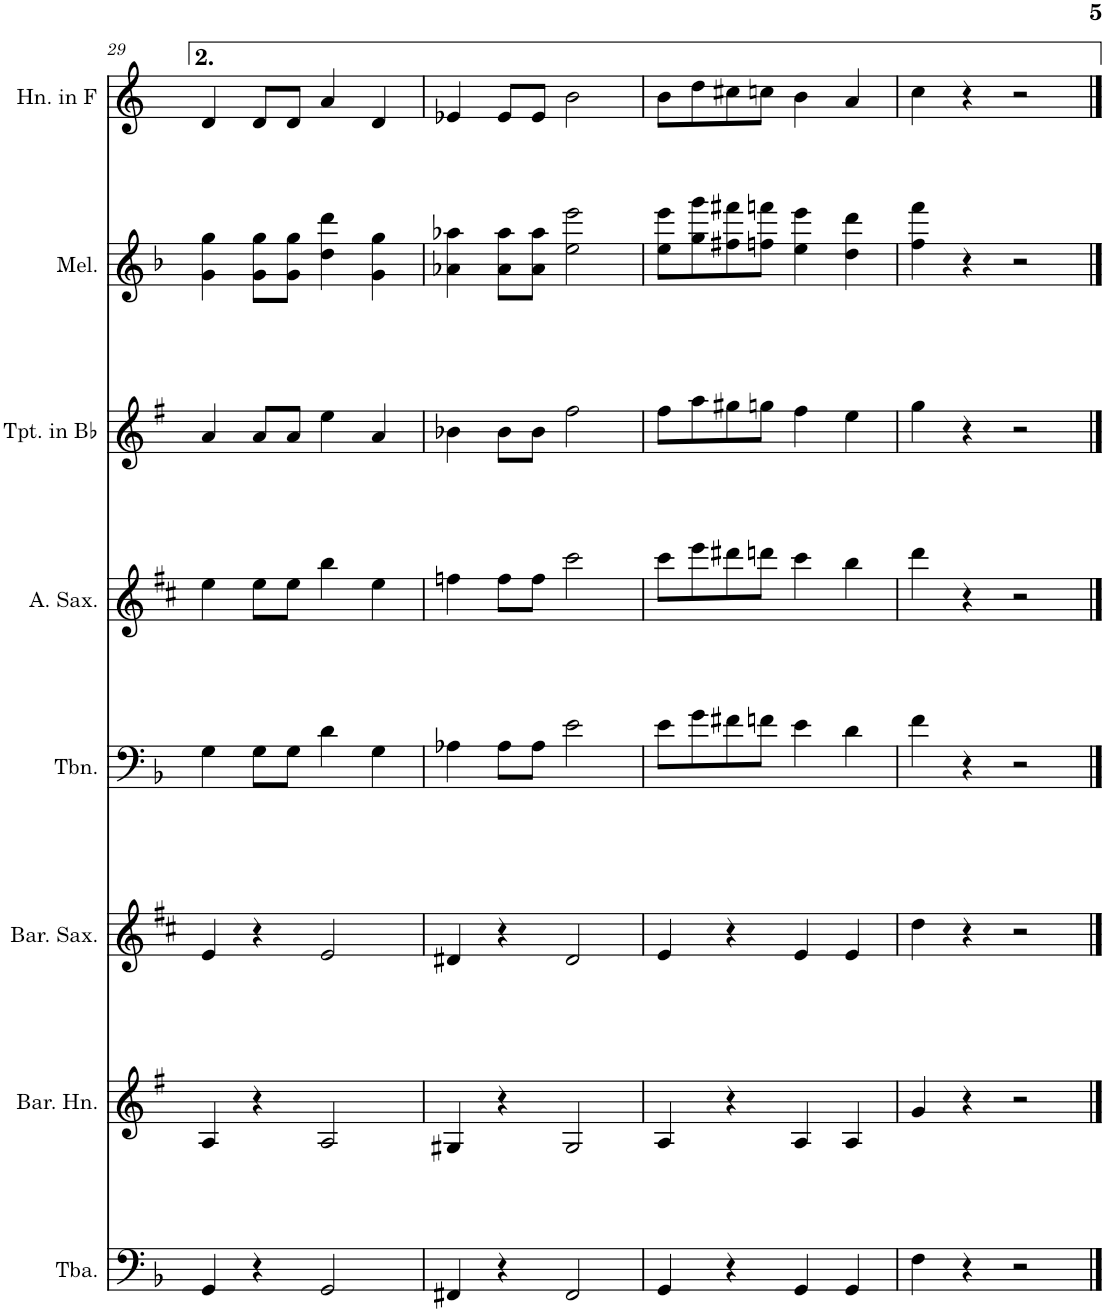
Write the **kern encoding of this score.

**kern	**kern	**kern	**kern	**kern	**kern	**kern	**kern
*part8	*part7	*part6	*part5	*part4	*part3	*part2	*part1
*staff8	*staff7	*staff6	*staff5	*staff4	*staff3	*staff2	*staff1
*I"Tuba	*I"Baritone Horn	*I"Baritone Saxophone	*I"Trombone	*I"Alto Saxophone	*I"Trumpet in Bb	*I"Melodica	*I"Horn in F
*I'Tba.	*I'Bar. Hn.	*I'Bar. Sax.	*I'Tbn.	*I'A. Sax.	*I'Tpt. in Bb	*I'Mel.	*I'Hn. in F
!!LO:PB:g=z
*clefF4	*clefG2	*clefG2	*clefF4	*clefG2	*clefG2	*clefG2	*clefG2
*	*Trd8c14	*Trd12c21	*	*Trd5c9	*Trd1c2	*	*Trd4c7
*k[b-]	*k[f#]	*k[f#c#]	*k[b-]	*k[f#c#]	*k[f#]	*k[b-]	*k[]
*M2/2	*M2/2	*M2/2	*M2/2	*M2/2	*M2/2	*M2/2	*M2/2
*met(c|)	*met(c|)	*met(c|)	*met(c|)	*met(c|)	*met(c|)	*met(c|)	*met(c|)
=29	=29	=29	=29	=29	=29	=29	=29
4GG/	4A/	4e/	4G\	4ee\	4a/	4g\ 4gg\	4d/
4r	4r	4r	8G\L	8ee\L	8a/L	8g\ 8gg\L	8d/L
.	.	.	8G\J	8ee\J	8a/J	8g\ 8gg\J	8d/J
2GG/	2A/	2e/	4d\	4bb\	4ee\	4dd\ 4ddd\	4a/
.	.	.	4G\	4ee\	4a/	4g\ 4gg\	4d/
=30	=30	=30	=30	=30	=30	=30	=30
4FF#X/	4G#X/	4d#X/	4A-X\	4ffn\	4b-X\	4a-X\ 4aa-X\	4e-X/
4r	4r	4r	8A-\L	8ff\L	8b-\L	8a-\ 8aa-\L	8e-/L
.	.	.	8A-\J	8ff\J	8b-\J	8a-\ 8aa-\J	8e-/J
2FF#/	2G#/	2d#/	2e\	2ccc#\	2ff#\	2ee\ 2eee\	2b\
=31	=31	=31	=31	=31	=31	=31	=31
4GG/	4A/	4e/	8e\L	8ccc#\L	8ff#\L	8ee\ 8eee\L	8b\L
.	.	.	8g\	8eee\	8aa\	8gg\ 8ggg\	8dd\
4r	4r	4r	8f#X\	8ddd#X\	8gg#X\	8ff#X\ 8fff#X\	8cc#X\
.	.	.	8fn\J	8dddn\J	8ggn\J	8ffn\ 8fffn\J	8ccn\J
4GG/	4A/	4e/	4e\	4ccc#\	4ff#\	4ee\ 4eee\	4b\
4GG/	4A/	4e/	4d\	4bb\	4ee\	4dd\ 4ddd\	4a/
=32	=32	=32	=32	=32	=32	=32	=32
4F\	4g/	4dd\	4f\	4ddd\	4gg\	4ff\ 4fff\	4cc\
4r	4r	4r	4r	4r	4r	4r	4r
2r	2r	2r	2r	2r	2r	2r	2r
==	==	==	==	==	==	==	==
*-	*-	*-	*-	*-	*-	*-	*-
